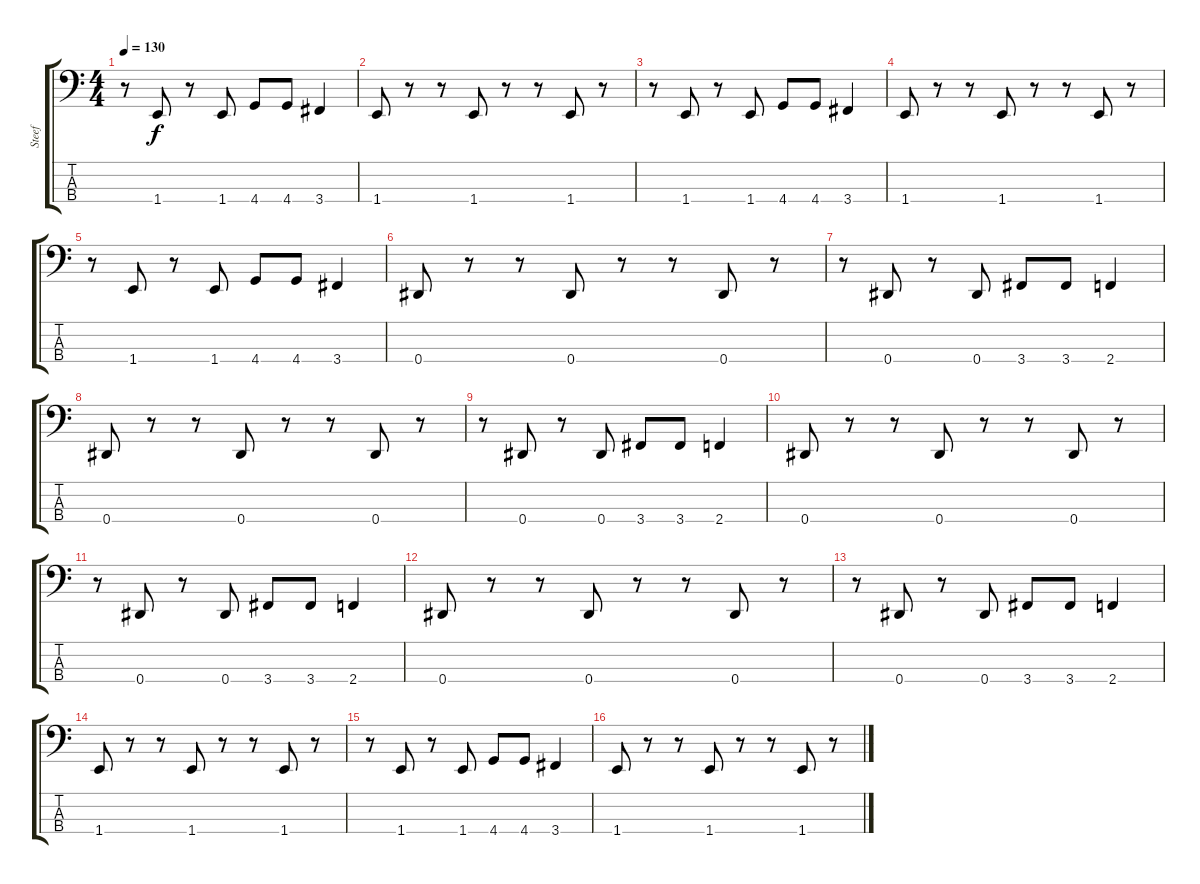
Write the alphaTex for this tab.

\track ("Steef" "Steef") {instrument electricbassfinger}
\staff {score tabs}
\tuning (Gb2 Db2 Ab1 Eb1) {hide}
\ts (4 4)
\tempo 130
\clef f4
\ks c
r.8{dy f} 1.4.8 r.8 1.4.8 4.4.8 4.4.8 3.4.4 |
1.4.8 r.8 r.8 1.4.8 r.8 r.8 1.4.8 r.8 |
r.8 1.4.8 r.8 1.4.8 4.4.8 4.4.8 3.4.4 |
1.4.8 r.8 r.8 1.4.8 r.8 r.8 1.4.8 r.8 |
r.8 1.4.8 r.8 1.4.8 4.4.8 4.4.8 3.4.4 |
0.4.8 r.8 r.8 0.4.8 r.8 r.8 0.4.8 r.8 |
r.8 0.4.8 r.8 0.4.8 3.4.8 3.4.8 2.4.4 |
0.4.8 r.8 r.8 0.4.8 r.8 r.8 0.4.8 r.8 |
r.8 0.4.8 r.8 0.4.8 3.4.8 3.4.8 2.4.4 |
0.4.8 r.8 r.8 0.4.8 r.8 r.8 0.4.8 r.8 |
r.8 0.4.8 r.8 0.4.8 3.4.8 3.4.8 2.4.4 |
0.4.8 r.8 r.8 0.4.8 r.8 r.8 0.4.8 r.8 |
r.8 0.4.8 r.8 0.4.8 3.4.8 3.4.8 2.4.4 |
1.4.8 r.8 r.8 1.4.8 r.8 r.8 1.4.8 r.8 |
r.8 1.4.8 r.8 1.4.8 4.4.8 4.4.8 3.4.4 |
1.4.8 r.8 r.8 1.4.8 r.8 r.8 1.4.8 r.8
